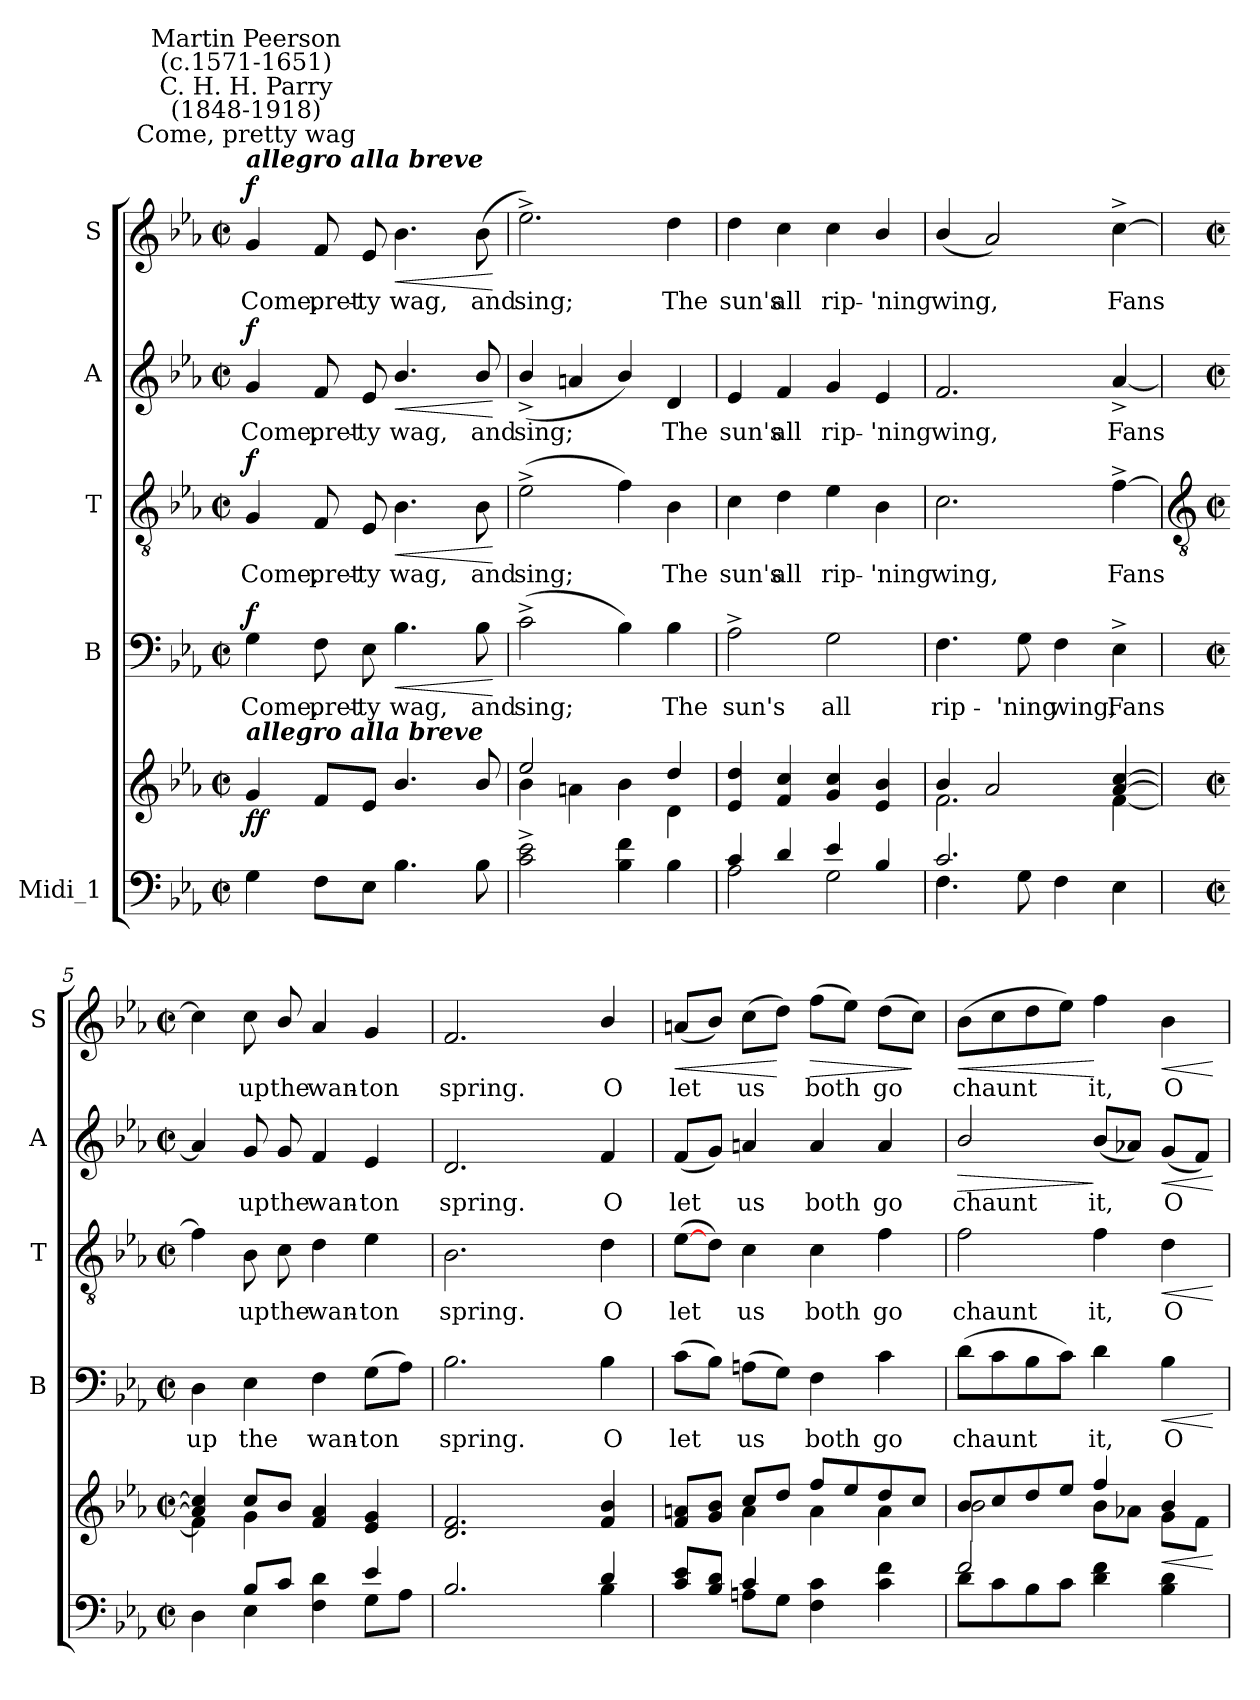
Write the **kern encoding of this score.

**kern	**kern	**dynam	**kern	**text	**dynam	**kern	**text	**dynam	**kern	**text	**dynam	**kern	**text	**dynam
*part5	*part5	*part5	*part4	*part4	*part4	*part3	*part3	*part3	*part2	*part2	*part2	*part1	*part1	*part1
*staff6	*staff5	*staff5/6	*staff4	*staff4	*staff4	*staff3	*staff3	*staff3	*staff2	*staff2	*staff2	*staff1	*staff1	*staff1
*I"Midi_1	*	*	*I"B	*	*	*I"T	*	*	*I"A	*	*	*I"S	*	*
*	*	*	*I'B	*	*	*I'T	*	*	*I'A	*	*	*I'S	*	*
*clefF4	*clefG2	*	*clefF4	*	*	*clefGv2	*	*	*clefG2	*	*	*clefG2	*	*
*k[b-e-a-]	*k[b-e-a-]	*	*k[b-e-a-]	*	*	*k[b-e-a-]	*	*	*k[b-e-a-]	*	*	*k[b-e-a-]	*	*
*E-:	*E-:	*	*E-:	*	*	*E-:	*	*	*E-:	*	*	*E-:	*	*
*M2/2	*M2/2	*	*M2/2	*	*	*M2/2	*	*	*M2/2	*	*	*M2/2	*	*
*met(c|)	*met(c|)	*	*met(c|)	*	*	*met(c|)	*	*	*met(c|)	*	*	*met(c|)	*	*
=1	=1	=1	=1	=1	=1	=1	=1	=1	=1	=1	=1	=1	=1	=1
*^	*^	*	*	*	*	*	*	*	*	*	*	*	*	*
!	!	!	!	!	!	!	!	!	!	!	!	!	!	!LO:TX:a:Bi:t=allegro alla breve	!	!
!	!	!	!	!	!	!	!	!	!	!	!	!	!	!LO:TX:a:cj:t=Come, pretty wag	!	!
!	!	!	!	!	!	!	!	!	!	!	!	!	!	!LO:TX:a:cj:t=C. H. H. Parry\n(1848-1918)	!	!
!	!	!	!	!	!	!	!	!	!	!	!	!	!	!LO:TX:a:cj:t=Martin Peerson\n(c.1571-1651)	!	!
!	!	!LO:TX:a:Bi:t=allegro alla breve	!	!	!	!	!	!	!	!	!	!	!	!	!	!
!	!	!	!	!LO:DY:b	!	!LO:LY:b	!	!	!LO:LY:b	!	!	!LO:LY:b	!	!	!LO:LY:b	!
!	!	!	!	!LO:DY:n=1:b	!	!	!LO:DY:b	!	!	!LO:DY:b	!	!	!LO:DY:b	!	!	!LO:DY:b
4G\	4ryy	4g/	4ryy	f f	4G	Come,	f	4G	Come,	f	4g	Come,	f	4g	Come,	f
!	!	!	!	!	!	!LO:LY:b	!	!	!LO:LY:b	!	!	!LO:LY:b	!	!	!LO:LY:b	!
8F\L	4ryy	8f/L	4ryy	.	8F	pret-	.	8F	pret-	.	8f	pret-	.	8f	pret-	.
!	!	!	!	!	!	!LO:LY:b	!	!	!LO:LY:b	!	!	!LO:LY:b	!	!	!LO:LY:b	!
8E-\J	.	8e-/J	.	.	8E-	-ty	.	8E-	-ty	.	8e-	-ty	.	8e-	-ty	.
!	!	!	!	!	!	!LO:LY:b	!LO:HP:b	!	!LO:LY:b	!LO:HP:b	!	!LO:LY:b	!LO:HP:b	!	!LO:LY:b	!LO:HP:b
4.B-\	4ryy	4.b-/	4ryy	.	4.B-	wag,	<	4.B-	wag,	<	4.b-/	wag,	<	4.b-	wag,	<
.	4ryy	.	4ryy	.	.	.	.	.	.	.	.	.	.	.	.	.
!	!	!	!	!	!	!LO:LY:b	!	!	!LO:LY:b	!	!	!LO:LY:b	!	!	!LO:LY:b	!
8B-\	.	8b-/	.	.	8B-	and	.	8B-	and	.	8b-/	and	.	(>8b-	and	.
*v	*v	*	*	*	*	*	*	*	*	*	*	*	*	*	*	*
*	*v	*v	*	*	*	*	*	*	*	*	*	*	*	*	*
.	.	.	.	.	[	.	.	[	.	.	[	.	.	[
=2	=2	=2	=2	=2	=2	=2	=2	=2	=2	=2	=2	=2	=2	=2
*^	*^	*	*	*	*	*	*	*	*	*	*	*	*	*
!	!	!	!	!	!	!LO:LY:b	!	!	!LO:LY:b	!	!	!LO:LY:b	!	!	!LO:LY:b	!
2c\^ 2e-\^	2ryy	2ee-/	4b-\	.	(>2c^	sing;	.	(>2e-^	sing;	.	(<4b-^/	sing;	.	2.ee-^)	sing;	.
.	.	.	4an\	.	.	.	.	.	.	.	4an	.	.	.	.	.
4B-\ 4f\	4ryy	4ryy	4b-\	.	4B-)	.	.	4f)	.	.	4b-/)	.	.	.	.	.
!	!	!	!	!	!	!LO:LY:b	!	!	!LO:LY:b	!	!	!LO:LY:b	!	!	!LO:LY:b	!
4B-\	4ryy	4dd/	4d\	.	4B-	The	.	4B-	The	.	4d	The	.	4dd	The	.
=3	=3	=3	=3	=3	=3	=3	=3	=3	=3	=3	=3	=3	=3	=3	=3	=3
!	!	!	!	!	!	!LO:LY:b	!	!	!LO:LY:b	!	!	!LO:LY:b	!	!	!LO:LY:b	!
4c/	2A-\	4e-/ 4dd/	4ryy	.	2A-^	sun's	.	4c	sun's	.	4e-	sun's	.	4dd	sun's	.
!	!	!	!	!	!	!	!	!	!LO:LY:b	!	!	!LO:LY:b	!	!	!LO:LY:b	!
4d/	.	4f/ 4cc/	4ryy	.	.	.	.	4d	all	.	4f	all	.	4cc	all	.
!	!	!	!	!	!	!LO:LY:b	!	!	!LO:LY:b	!	!	!LO:LY:b	!	!	!LO:LY:b	!
4e-/	2G\	4g/ 4cc/	4ryy	.	2G	all	.	4e-	rip-	.	4g	rip-	.	4cc	rip-	.
!	!	!	!	!	!	!	!	!	!LO:LY:b	!	!	!LO:LY:b	!	!	!LO:LY:b	!
4B-/	.	4e-/ 4b-/	4ryy	.	.	.	.	4B-	-'ning	.	4e-	-'ning	.	4b-/	-'ning	.
=4	=4	=4	=4	=4	=4	=4	=4	=4	=4	=4	=4	=4	=4	=4	=4	=4
!	!	!	!	!	!	!LO:LY:b	!	!	!LO:LY:b	!	!	!LO:LY:b	!	!	!LO:LY:b	!
2.c/	4.F\	4b-/	2.f\	.	4.F	rip-	.	2.c	wing,	.	2.f	wing,	.	(<4b-/	wing,	.
.	.	2a-/	.	.	.	.	.	.	.	.	.	.	.	2a-)	.	.
!	!	!	!	!	!	!LO:LY:b	!	!	!	!	!	!	!	!	!	!
.	8G\	.	.	.	8G	-'ning	.	.	.	.	.	.	.	.	.	.
!	!	!	!	!	!	!LO:LY:b	!	!	!	!	!	!	!	!	!	!
.	4F\	.	.	.	4F	wing,	.	.	.	.	.	.	.	.	.	.
!	!	!	!	!	!	!LO:LY:b	!	!	!LO:LY:b	!	!	!LO:LY:b	!	!	!LO:LY:b	!
4ryy	4E-\	[4a-/ [4cc/	[4f\	.	4E-^	Fans	.	[4f^	Fans	.	[4a-^	Fans	.	[4cc^	Fans	.
!!LO:LB:g=z
=5	=5	=5	=5	=5	=5	=5	=5	=5	=5	=5	=5	=5	=5	=5	=5	=5
*	*	*	*	*	*	*	*	*clefGv2	*	*	*	*	*	*	*	*
*M2/2	*	*M2/2	*	*	*M2/2	*	*	*M2/2	*	*	*M2/2	*	*	*M2/2	*	*
*met(c|)	*	*met(c|)	*	*	*met(c|)	*	*	*met(c|)	*	*	*met(c|)	*	*	*met(c|)	*	*
!	!	!	!	!	!	!LO:LY:b	!	!	!	!	!	!	!	!	!	!
4ryy	4D\	4a-/] 4cc/]	4f\]	.	4D	up	.	4f]	.	.	4a-]	.	.	4cc]	.	.
!	!	!	!	!	!	!LO:LY:b	!	!	!LO:LY:b	!	!	!LO:LY:b	!	!	!LO:LY:b	!
8B-/L	4E-\	8cc/L	4g\	.	4E-	the	.	8B-	up	.	8g	up	.	8cc	up	.
!	!	!	!	!	!	!	!	!	!LO:LY:b	!	!	!LO:LY:b	!	!	!LO:LY:b	!
8c/J	.	8b-/J	.	.	.	.	.	8c	the	.	8g	the	.	8b-/	the	.
!	!	!	!	!	!	!LO:LY:b	!	!	!LO:LY:b	!	!	!LO:LY:b	!	!	!LO:LY:b	!
4ryy	4F\ 4d\	4f/ 4a-/	4ryy	.	4F	wan-	.	4d	wan-	.	4f	wan-	.	4a-	wan-	.
!	!	!	!	!	!	!LO:LY:b	!	!	!LO:LY:b	!	!	!LO:LY:b	!	!	!LO:LY:b	!
4e-/	8G\L	4e-/ 4g/	4ryy	.	(>8GL	-ton	.	4e-	-ton	.	4e-	-ton	.	4g	-ton	.
.	8A-\J	.	.	.	8A-J)	.	.	.	.	.	.	.	.	.	.	.
=6	=6	=6	=6	=6	=6	=6	=6	=6	=6	=6	=6	=6	=6	=6	=6	=6
!	!	!	!	!	!	!LO:LY:b	!	!	!LO:LY:b	!	!	!LO:LY:b	!	!	!LO:LY:b	!
2.B-/	4ryy	2.d/ 2.f/	4ryy	.	2.B-	spring.	.	2.B-	spring.	.	2.d	spring.	.	2.f	spring.	.
.	4ryy	.	4ryy	.	.	.	.	.	.	.	.	.	.	.	.	.
.	4ryy	.	4ryy	.	.	.	.	.	.	.	.	.	.	.	.	.
!	!	!	!	!	!	!LO:LY:b	!	!	!LO:LY:b	!	!	!LO:LY:b	!	!	!LO:LY:b	!
4d/	4B-\	4f/ 4b-/	4ryy	.	4B-	O	.	4d	O	.	4f	O	.	4b-/	O	.
=7	=7	=7	=7	=7	=7	=7	=7	=7	=7	=7	=7	=7	=7	=7	=7	=7
!	!	!	!	!	!	!LO:LY:b	!	!	!LO:LY:b	!	!	!LO:LY:b	!	!	!LO:LY:b	!LO:HP:b
8c/ 8e-/L	4ryy	8f/ 8an/L	4ryy	.	(>8cL	let	.	(>[8e-L	let	.	(<8fL	let	.	(<8anL	let	<
8B-/ 8d/J	.	8g/ 8b-/J	.	.	8B-J)	.	.	8dJ)	.	.	8gJ)	.	.	8b-J)	.	.
!	!	!	!	!	!	!LO:LY:b	!	!	!LO:LY:b	!	!	!LO:LY:b	!	!	!LO:LY:b	!
4c/	8An\L	8cc/L	4a\	.	(>8AnL	us	.	4c	us	.	4an	us	.	(>8ccL	us	.
.	8G\J	8dd/J	.	.	8GJ)	.	.	.	.	.	.	.	.	8ddJ)	.	[
!	!	!	!	!	!	!LO:LY:b	!	!	!LO:LY:b	!	!	!LO:LY:b	!	!	!LO:LY:b	!LO:HP:b
4ryy	4F\ 4c\	8ff/L	4a\	.	4F	both	.	4c	both	.	4a	both	.	(>8ffL	both	>
.	.	8ee-/	.	.	.	.	.	.	.	.	.	.	.	8ee-J)	.	.
!	!	!	!	!	!	!LO:LY:b	!	!	!LO:LY:b	!	!	!LO:LY:b	!	!	!LO:LY:b	!
4ryy	4c\ 4f\	8dd/	4a\	.	4c	go	.	4f	go	.	4a	go	.	(>8ddL	go	.
.	.	8cc/J	.	.	.	.	.	.	.	.	.	.	.	8ccJ)	.	]
=8	=8	=8	=8	=8	=8	=8	=8	=8	=8	=8	=8	=8	=8	=8	=8	=8
!	!	!	!	!	!	!LO:LY:b	!	!	!LO:LY:b	!	!	!LO:LY:b	!LO:HP:b	!	!LO:LY:b	!LO:HP:b
2f/	8d\L	8b-/L	2b-\	.	(>8dL	chaunt	.	2f	chaunt	.	2b-/	chaunt	>	(>8b-L	chaunt	<
.	8c\	8cc/	.	.	8c	.	.	.	.	.	.	.	.	8cc	.	.
.	8B-\	8dd/	.	.	8B-	.	.	.	.	.	.	.	.	8dd	.	.
.	8c\J	8ee-/J	.	.	8cJ)	.	.	.	.	.	.	.	.	8ee-J)	.	.
!	!	!	!	!	!	!LO:LY:b	!	!	!LO:LY:b	!	!	!LO:LY:b	!	!	!LO:LY:b	!
4ryy	4d\ 4f\	4ff/	8b-\L	.	4d	it,	.	4f	it,	.	(<8b-L	it,	]	4ff	it,	[
.	.	.	8a-X\J	.	.	.	.	.	.	.	8a-XJ)	.	.	.	.	.
!	!	!	!	!LO:HP:b	!	!LO:LY:b	!LO:HP:b	!	!LO:LY:b	!LO:HP:b	!	!LO:LY:b	!LO:HP:b	!	!LO:LY:b	!LO:HP:b
4ryy	4B-\ 4d\	4b-/	8g\L	<	4B-	O	<	4d	O	<	(<8gL	O	<	4b-	O	<
.	.	.	8f\J	.	.	.	.	.	.	.	8fJ)	.	.	.	.	.
*v	*v	*	*	*	*	*	*	*	*	*	*	*	*	*	*	*
*	*v	*v	*	*	*	*	*	*	*	*	*	*	*	*	*
.	.	[	.	.	[	.	.	[	.	.	[	.	.	[
=	=	=	=	=	=	=	=	=	=	=	=	=	=	=
*-	*-	*-	*-	*-	*-	*-	*-	*-	*-	*-	*-	*-	*-	*-
